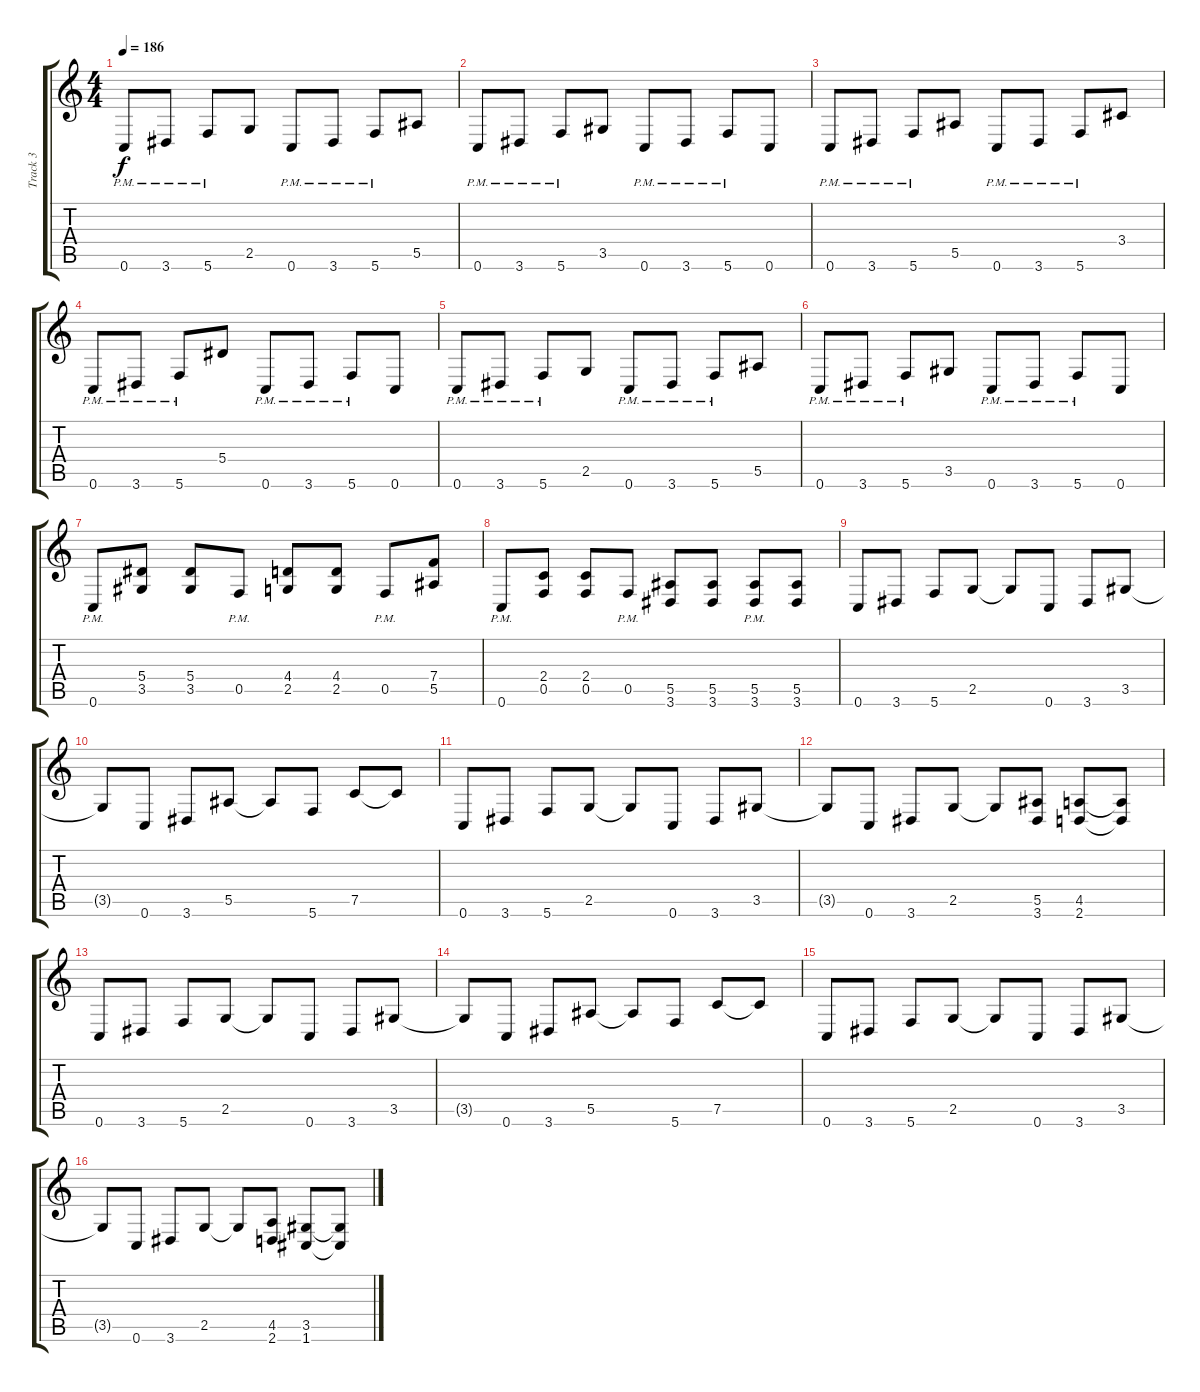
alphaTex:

\track ("Track 3" "Track 3") {instrument distortionguitar bank 255}
\staff {score tabs}
\tuning (C4 G3 Eb3 Bb2 F2 C2) {hide}
\ts (4 4)
\tempo 186
\clef g2
\ks c
0.6{pm}.8{dy f} 3.6{pm}.8 5.6{pm}.8 2.5.8 0.6{pm}.8 3.6{pm}.8 5.6{pm}.8 5.5.8 |
0.6{pm}.8 3.6{pm}.8 5.6{pm}.8 3.5.8 0.6{pm}.8 3.6{pm}.8 5.6{pm}.8 0.6.8 |
0.6{pm}.8 3.6{pm}.8 5.6{pm}.8 5.5.8 0.6{pm}.8 3.6{pm}.8 5.6{pm}.8 3.4.8 |
0.6{pm}.8 3.6{pm}.8 5.6{pm}.8 5.4.8 0.6{pm}.8 3.6{pm}.8 5.6{pm}.8 0.6.8 |
0.6{pm}.8 3.6{pm}.8 5.6{pm}.8 2.5.8 0.6{pm}.8 3.6{pm}.8 5.6{pm}.8 5.5.8 |
0.6{pm}.8 3.6{pm}.8 5.6{pm}.8 3.5.8 0.6{pm}.8 3.6{pm}.8 5.6{pm}.8 0.6.8 |
0.6{pm}.8 (5.4 3.5).8 (5.4 3.5).8 0.5{pm}.8 (4.4 2.5).8 (4.4 2.5).8 0.5{pm}.8 (7.4 5.5).8 |
0.6{pm}.8 (2.4 0.5).8 (2.4 0.5).8 0.5{pm}.8 (5.5 3.6).8 (5.5 3.6).8 (5.5 3.6{pm}).8 (5.5 3.6).8 |
0.6.8 3.6.8 5.6.8 2.5.8 2.5{t}.8 0.6.8 3.6.8 3.5.8 |
3.5{t}.8 0.6.8 3.6.8 5.5.8 5.5{t}.8 5.6.8 7.5.8 7.5{t}.8 |
0.6.8 3.6.8 5.6.8 2.5.8 2.5{t}.8 0.6.8 3.6.8 3.5.8 |
3.5{t}.8 0.6.8 3.6.8 2.5.8 2.5{t}.8 (5.5 3.6).8 (4.5 2.6).8 (4.5{t} 2.6{t}).8 |
0.6.8 3.6.8 5.6.8 2.5.8 2.5{t}.8 0.6.8 3.6.8 3.5.8 |
3.5{t}.8 0.6.8 3.6.8 5.5.8 5.5{t}.8 5.6.8 7.5.8 7.5{t}.8 |
0.6.8 3.6.8 5.6.8 2.5.8 2.5{t}.8 0.6.8 3.6.8 3.5.8 |
3.5{t}.8 0.6.8 3.6.8 2.5.8 2.5{t}.8 (4.5 2.6).8 (3.5 1.6).8 (3.5{t} 1.6{t}).8
